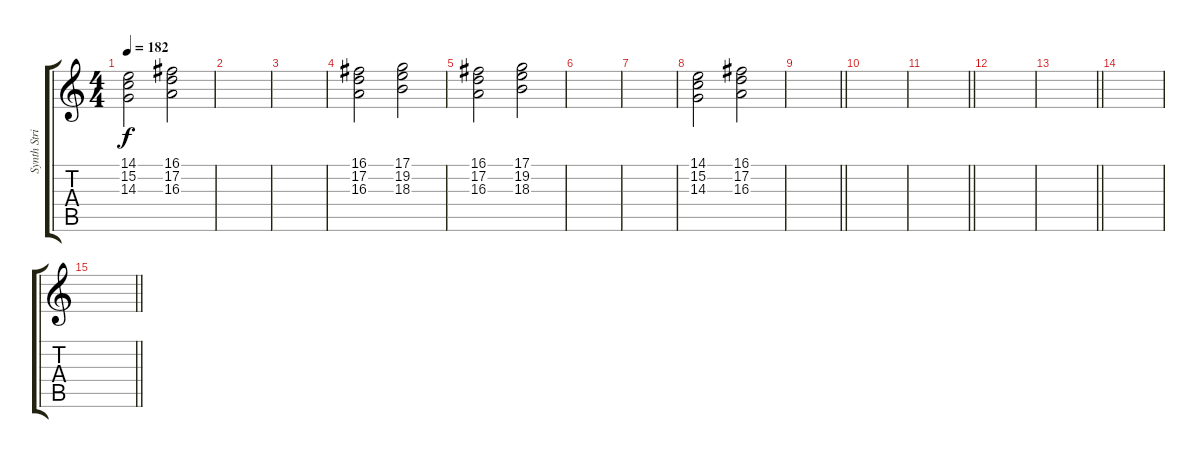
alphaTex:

\track ("Synth Strings 2" "Synth Stri") {instrument synthstrings2}
\staff {score tabs}
\tuning (D4 A3 F3 C3 G2 D2) {hide}
\ts (4 4)
\tempo 182
\clef g2
\ks c
(14.1 15.2 14.3).2{dy f volume 10 instrument synthstrings2} (16.1 17.2 16.3).2 |
|
|
(16.1 17.2 16.3).2{volume 10 instrument synthstrings2} (17.1 19.2 18.3).2 |
(16.1 17.2 16.3).2{volume 10 instrument synthstrings2} (17.1 19.2 18.3).2 |
|
|
(14.1 15.2 14.3).2{volume 10 instrument synthstrings2} (16.1 17.2 16.3).2 |
\barLineRight lightlight
|
|
\barLineRight lightlight
|
|
\barLineRight lightlight
|
|
\barLineRight lightlight
